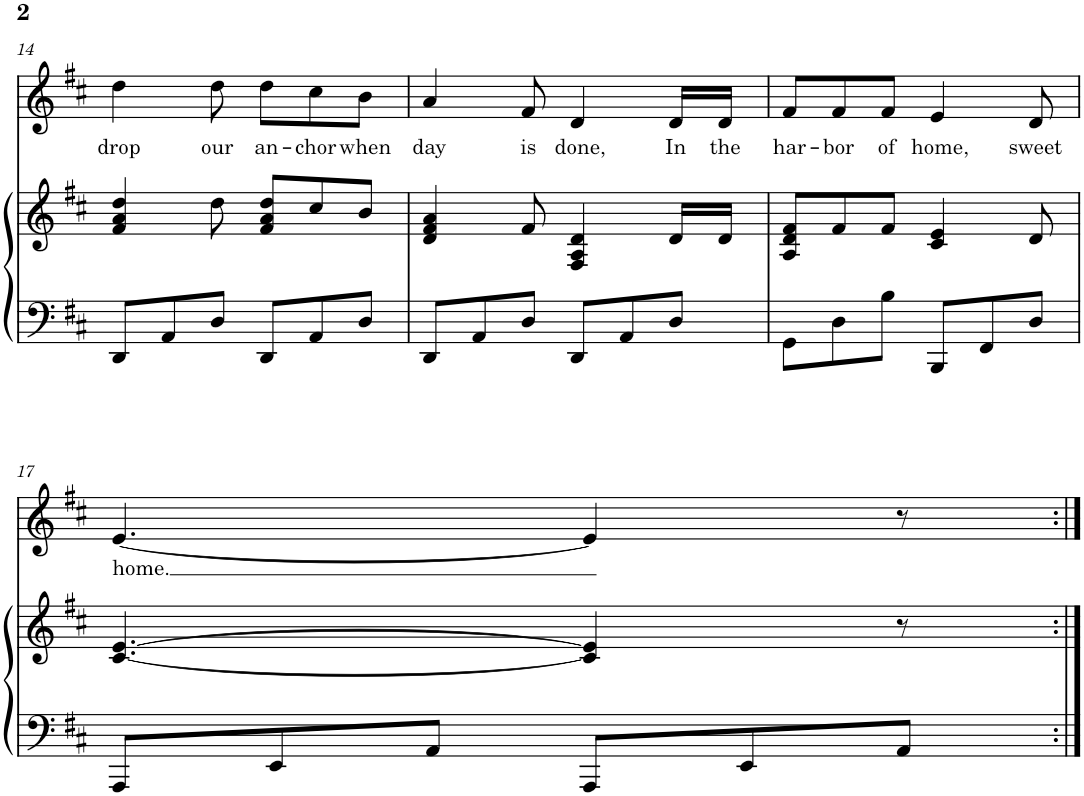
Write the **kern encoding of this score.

**kern	**kern	**kern	**text
*part2	*part2	*part1	*part1
*staff3	*staff2	*staff1	*staff1
*I"Piano	*	*I"Violin	*
*I'Pno	*	*	*
!!LO:PB:g=z
*clefF4	*clefG2	*clefG2	*
*k[f#c#]	*k[f#c#]	*k[f#c#]	*
*M6/8	*M6/8	*M6/8	*
=14	=14	=14	=14
!	!	!	!LO:LY:b
8DD/L	4f#/ 4a/ 4dd/	4dd\	drop
8AA/	.	.	.
!	!	!	!LO:LY:b
8D/J	8dd\	8dd\	our
!	!	!	!LO:LY:b
8DD/L	8f#/ 8a/ 8dd/L	8dd\L	an-
!	!	!	!LO:LY:b
8AA/	8cc#/	8cc#\	-chor
!	!	!	!LO:LY:b
8D/J	8b/J	8b\J	when
=15	=15	=15	=15
!	!	!	!LO:LY:b
8DD/L	4d/ 4f#/ 4a/	4a/	day
8AA/	.	.	.
!	!	!	!LO:LY:b
8D/J	8f#/	8f#/	is
!	!	!	!LO:LY:b
8DD/L	4F#/ 4A/ 4d/	4d/	done,
8AA/	.	.	.
!	!	!	!LO:LY:b
8D/J	16d/LL	16d/LL	In
!	!	!	!LO:LY:b
.	16d/JJ	16d/JJ	the
=16	=16	=16	=16
!	!	!	!LO:LY:b
8GG\L	8A/ 8d/ 8f#/L	8f#/L	har-
!	!	!	!LO:LY:b
8D\	8f#/	8f#/	-bor
!	!	!	!LO:LY:b
8B\J	8f#/J	8f#/J	of
!	!	!	!LO:LY:b
8BBB/L	4c#/ 4e/	4e/	home,
8FF#/	.	.	.
!	!	!	!LO:LY:b
8D/J	8d/	8d/	sweet
!!LO:LB:g=z
=17	=17	=17	=17
!	!	!	!LO:LY:b
8AAA/L	[4.c#/ [4.e/	[4.e/	home.
8EE/	.	.	.
8AA/J	.	.	.
8AAA/L	4c#/] 4e/]	4e/]	.
8EE/	.	.	.
8AA/J	8r	8r	.
=:|!	=:|!	=:|!	=:|!
*-	*-	*-	*-
